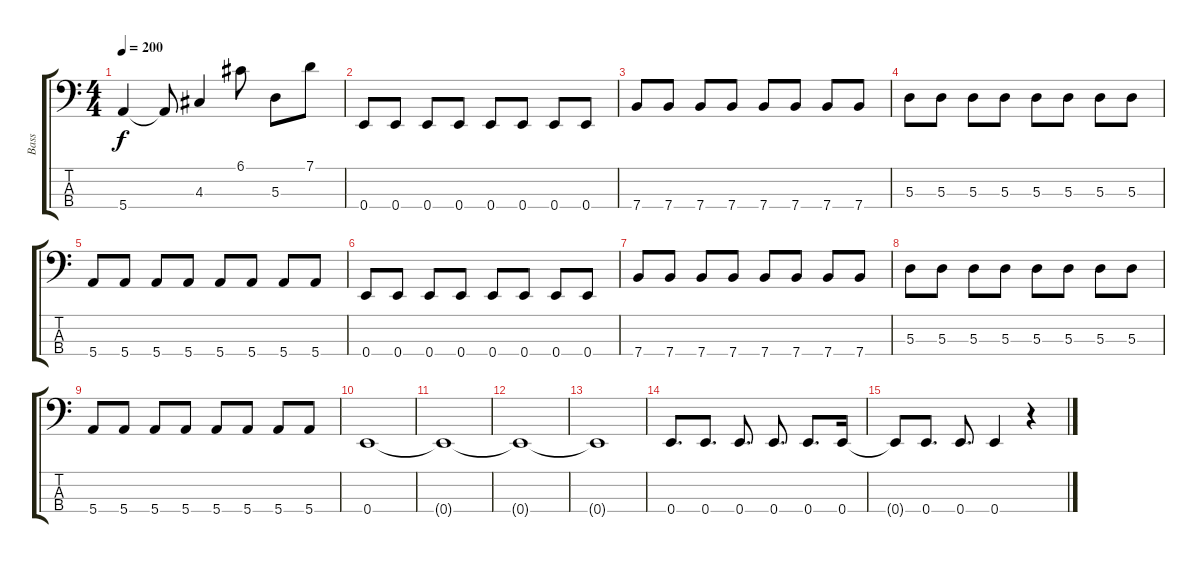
\track ("Bass" "Bass") {instrument electricbassfinger bank 59}
\staff {score tabs}
\tuning (G2 D2 A1 E1) {hide}
\ts (4 4)
\tempo 200
\clef f4
\ks c
5.4.4{dy f} 5.4{t}.8 4.3.4 6.1.8 5.3.8 7.1.8 |
0.4.8 0.4.8 0.4.8 0.4.8 0.4.8 0.4.8 0.4.8 0.4.8 |
7.4.8 7.4.8 7.4.8 7.4.8 7.4.8 7.4.8 7.4.8 7.4.8 |
5.3.8 5.3.8 5.3.8 5.3.8 5.3.8 5.3.8 5.3.8 5.3.8 |
5.4.8 5.4.8 5.4.8 5.4.8 5.4.8 5.4.8 5.4.8 5.4.8 |
0.4.8 0.4.8 0.4.8 0.4.8 0.4.8 0.4.8 0.4.8 0.4.8 |
7.4.8 7.4.8 7.4.8 7.4.8 7.4.8 7.4.8 7.4.8 7.4.8 |
5.3.8 5.3.8 5.3.8 5.3.8 5.3.8 5.3.8 5.3.8 5.3.8 |
5.4.8 5.4.8 5.4.8 5.4.8 5.4.8 5.4.8 5.4.8 5.4.8 |
0.4.1 |
0.4{t}.1 |
0.4{t}.1 |
0.4{t}.1 |
0.4.8{d} 0.4.8{d} 0.4.8{d} 0.4.8{d} 0.4.8{d} 0.4.16 |
0.4{t}.8 0.4.8{d} 0.4.8{d} 0.4.4 r.4
